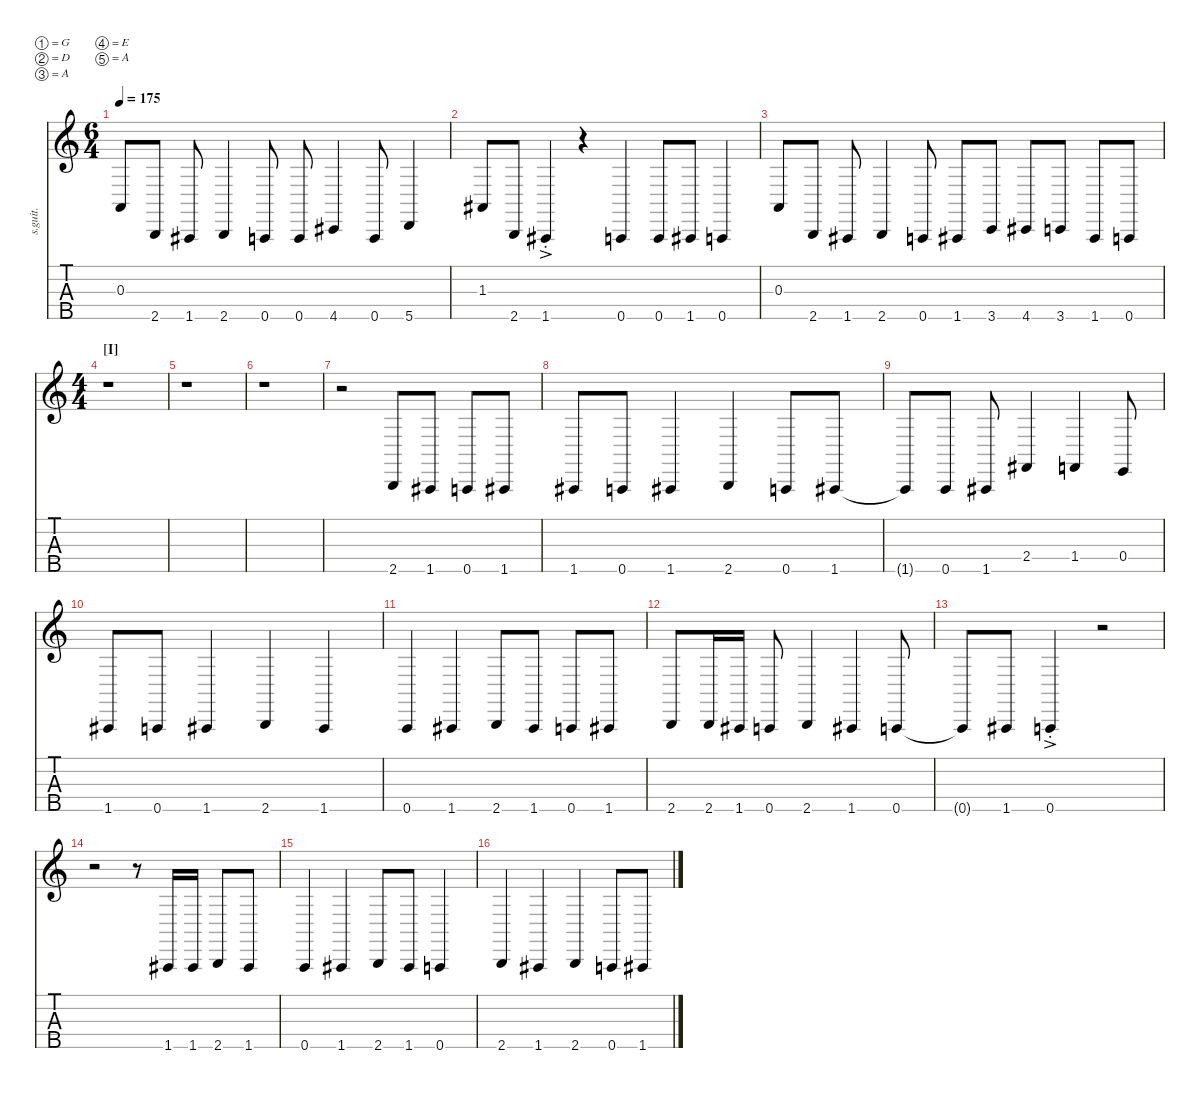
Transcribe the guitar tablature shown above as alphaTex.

\defaultSystemsLayout 4
\hideDynamics
\bracketExtendMode nobrackets
\track ("" "s.guit.") {instrument electricbassfinger}
\staff {score tabs}
\tuning (G2 D2 A1 E1 A0)
\ts (6 4)
\tempo 175
\clef g2
\ks c
0.3.8{dy ff} 2.5.8 1.5{acc #}.8 2.5.4 0.5.8 0.5.8 4.5{acc #}.4 0.5.8 5.5.4 |
1.3{acc #}.8 2.5.8 1.5{ac st acc #}.4 r.4 0.5.4 0.5.8 1.5{acc #}.8 0.5.4 |
0.3.8 2.5.8 1.5{acc #}.8 2.5.4 0.5.8 1.5{acc #}.8 3.5.8 4.5{acc #}.8 3.5.8 1.5{acc #}.8 0.5.8 |
\ts (4 4)
\beaming (8 2 2 2 2)
\section ("I" "")
r.1 |
r.1 |
r.1 |
r.2 2.5.8 1.5{acc #}.8 0.5.8 1.5{acc #}.8 |
1.5{acc #}.8 0.5.8 1.5{acc #}.4 2.5.4 0.5.8 1.5{acc #}.8 |
1.5{t acc #}.8 0.5.8 1.5{acc #}.8 2.4{acc #}.4 1.4.4 0.4.8 |
1.5{acc #}.8 0.5.8 1.5{acc #}.4 2.5.4 1.5{acc #}.4 |
0.5.4 1.5{acc #}.4 2.5.8 1.5{acc #}.8 0.5.8 1.5{acc #}.8 |
2.5.8 2.5.16 1.5{acc #}.16 0.5.8 2.5.4 1.5{acc #}.4 0.5.8 |
0.5{t}.8 1.5{acc #}.8 0.5{ac st}.4 r.2 |
r.2 r.8 1.5{acc #}.16 1.5{acc #}.16 2.5.8 1.5{acc #}.8 |
0.5.4 1.5{acc #}.4 2.5.8 1.5{acc #}.8 0.5.4 |
2.5.4 1.5{acc #}.4 2.5.4 0.5.8 1.5{acc #}.8
